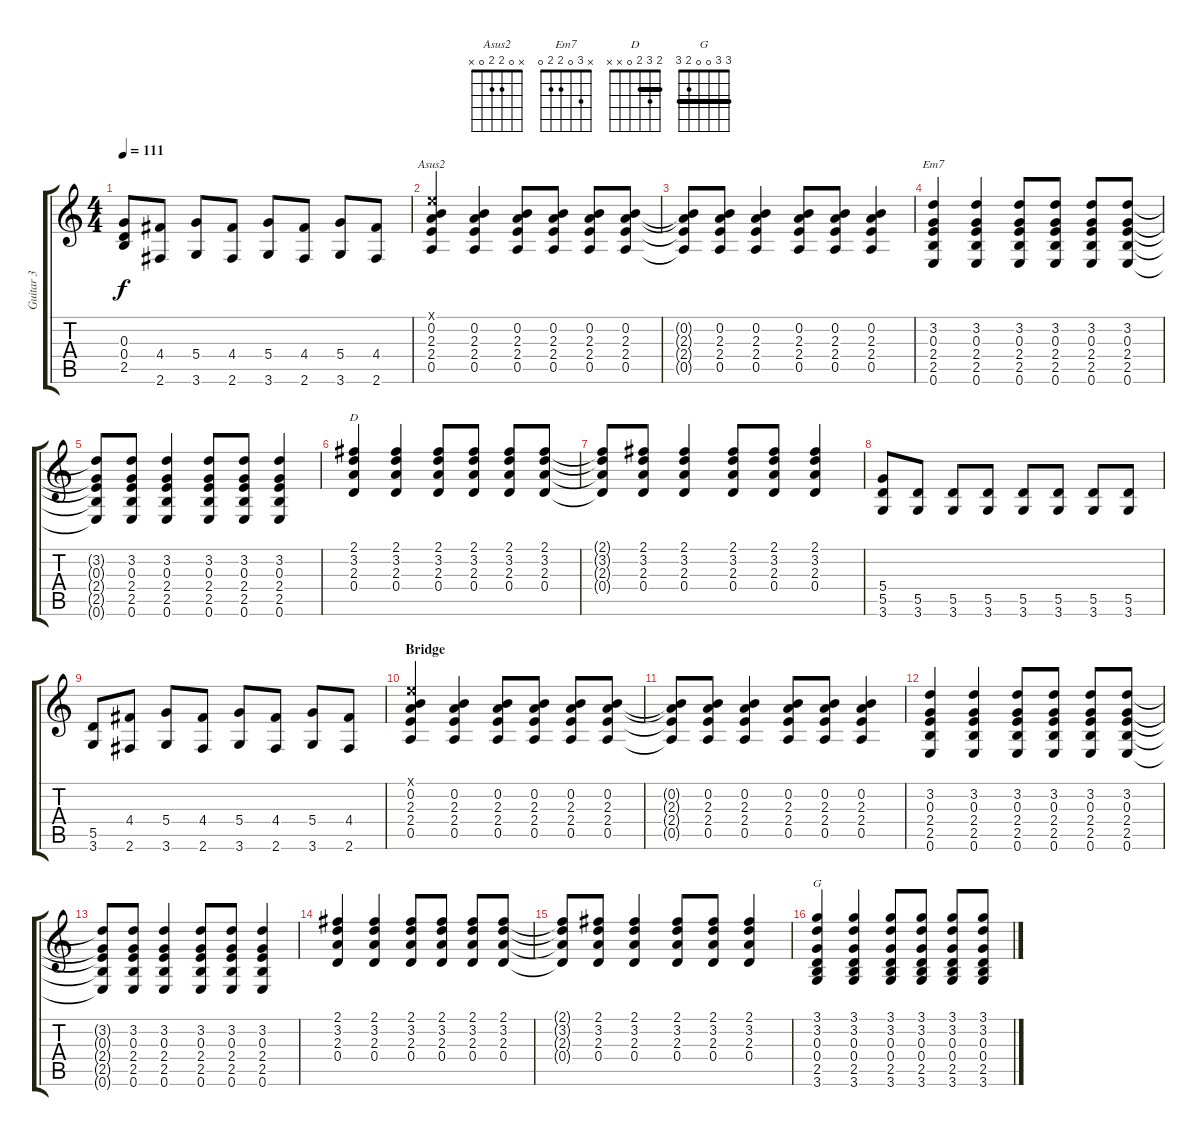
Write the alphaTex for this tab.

\track ("Guitar 3" "Guitar 3") {instrument overdrivenguitar}
\staff {score tabs}
\tuning (E4 B3 G3 D3 A2 E2) {hide}
\chord ("Asus2" x 0 2 2 0 x)
\chord ("Em7" x 3 0 2 2 0)
\chord ("D" 2 3 2 0 x x) {barre 2}
\chord ("G" 3 3 0 0 2 3) {barre 3}
\ts (4 4)
\tempo 111
\clef g2
\ks c
(0.3{t} 0.4{t} 2.5{t}).8{dy f} (4.4 2.6).8 (5.4 3.6).8 (4.4 2.6).8 (5.4 3.6).8 (4.4 2.6).8 (5.4 3.6).8 (4.4 2.6).8 |
(0.1{x} 0.2 2.3 2.4 0.5).4{ch "Asus2"} (0.2 2.3 2.4 0.5).4 (0.2 2.3 2.4 0.5).8 (0.2 2.3 2.4 0.5).8 (0.2 2.3 2.4 0.5).8 (0.2 2.3 2.4 0.5).8 |
(0.2{t} 2.3{t} 2.4{t} 0.5{t}).8 (0.2 2.3 2.4 0.5).8 (0.2 2.3 2.4 0.5).4 (0.2 2.3 2.4 0.5).8 (0.2 2.3 2.4 0.5).8 (0.2 2.3 2.4 0.5).4 |
(3.2 0.3 2.4 2.5 0.6).4{ch "Em7"} (3.2 0.3 2.4 2.5 0.6).4 (3.2 0.3 2.4 2.5 0.6).8 (3.2 0.3 2.4 2.5 0.6).8 (3.2 0.3 2.4 2.5 0.6).8 (3.2 0.3 2.4 2.5 0.6).8 |
(3.2{t} 0.3{t} 2.4{t} 2.5{t} 0.6{t}).8 (3.2 0.3 2.4 2.5 0.6).8 (3.2 0.3 2.4 2.5 0.6).4 (3.2 0.3 2.4 2.5 0.6).8 (3.2 0.3 2.4 2.5 0.6).8 (3.2 0.3 2.4 2.5 0.6).4 |
(2.1 3.2 2.3 0.4).4{ch "D"} (2.1 3.2 2.3 0.4).4 (2.1 3.2 2.3 0.4).8 (2.1 3.2 2.3 0.4).8 (2.1 3.2 2.3 0.4).8 (2.1 3.2 2.3 0.4).8 |
(2.1{t} 3.2{t} 2.3{t} 0.4{t}).8 (2.1 3.2 2.3 0.4).8 (2.1 3.2 2.3 0.4).4 (2.1 3.2 2.3 0.4).8 (2.1 3.2 2.3 0.4).8 (2.1 3.2 2.3 0.4).4 |
(5.4 5.5 3.6).8 (5.5 3.6).8 (5.5 3.6).8 (5.5 3.6).8 (5.5 3.6).8 (5.5 3.6).8 (5.5 3.6).8 (5.5 3.6).8 |
(5.5 3.6).8 (4.4 2.6).8 (5.4 3.6).8 (4.4 2.6).8 (5.4 3.6).8 (4.4 2.6).8 (5.4 3.6).8 (4.4 2.6).8 |
\section ("" "Bridge")
(0.1{x} 0.2 2.3 2.4 0.5).4 (0.2 2.3 2.4 0.5).4 (0.2 2.3 2.4 0.5).8 (0.2 2.3 2.4 0.5).8 (0.2 2.3 2.4 0.5).8 (0.2 2.3 2.4 0.5).8 |
(0.2{t} 2.3{t} 2.4{t} 0.5{t}).8 (0.2 2.3 2.4 0.5).8 (0.2 2.3 2.4 0.5).4 (0.2 2.3 2.4 0.5).8 (0.2 2.3 2.4 0.5).8 (0.2 2.3 2.4 0.5).4 |
(3.2 0.3 2.4 2.5 0.6).4 (3.2 0.3 2.4 2.5 0.6).4 (3.2 0.3 2.4 2.5 0.6).8 (3.2 0.3 2.4 2.5 0.6).8 (3.2 0.3 2.4 2.5 0.6).8 (3.2 0.3 2.4 2.5 0.6).8 |
(3.2{t} 0.3{t} 2.4{t} 2.5{t} 0.6{t}).8 (3.2 0.3 2.4 2.5 0.6).8 (3.2 0.3 2.4 2.5 0.6).4 (3.2 0.3 2.4 2.5 0.6).8 (3.2 0.3 2.4 2.5 0.6).8 (3.2 0.3 2.4 2.5 0.6).4 |
(2.1 3.2 2.3 0.4).4 (2.1 3.2 2.3 0.4).4 (2.1 3.2 2.3 0.4).8 (2.1 3.2 2.3 0.4).8 (2.1 3.2 2.3 0.4).8 (2.1 3.2 2.3 0.4).8 |
(2.1{t} 3.2{t} 2.3{t} 0.4{t}).8 (2.1 3.2 2.3 0.4).8 (2.1 3.2 2.3 0.4).4 (2.1 3.2 2.3 0.4).8 (2.1 3.2 2.3 0.4).8 (2.1 3.2 2.3 0.4).4 |
(3.1 3.2 0.3 0.4 2.5 3.6).4{ch "G"} (3.1 3.2 0.3 0.4 2.5 3.6).4 (3.1 3.2 0.3 0.4 2.5 3.6).8 (3.1 3.2 0.3 0.4 2.5 3.6).8 (3.1 3.2 0.3 0.4 2.5 3.6).8 (3.1 3.2 0.3 0.4 2.5 3.6).8
